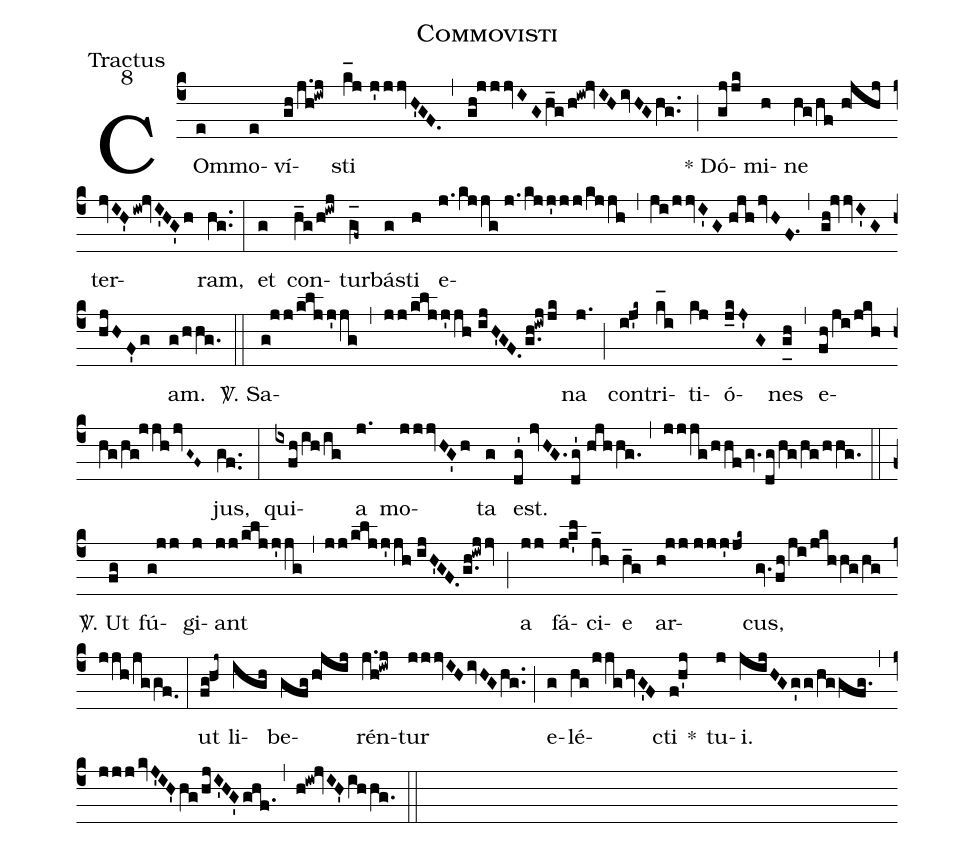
name:Commovisti;
office-part:Tractus;
mode:8;
%%
(c4) COm(e)mo(e)ví(gh/j.h!iwj)sti(k_[hl:1]j//j'jjvH'GF.) (,) (gh!jjjvIGh_g/h!iw!jvIHivHGhg..) (;) * Dó(gjjk)mi(h)ne(hg/hf//h!jhj) ter(jvIH'iw!jvI'HG'h)ram,(hg..) (:) et(g) con(h_g/h!iwj)tur(g_[oh:h]f~)bá(g)sti(h) e(j./kjjg//j./kj/!j'jj/kjjh)(,)(ji/jjvI'G//hjhjvHF.1)(,)(gh!jvvI'G//hjHF'g)am.(g/hhg.) (::)
<sp>V/</sp>. Sa(g!jj/kljj'jg)(,)(jj/kljj'jh//ijH'GF.g.h!iwjjk)na(j.) (;) con(ij'k~)tri(k_[hl:1]i)ti(kj)ó(j_kJ'//G)nes(g_[uh:l]h) (,) e(fh/ji/jkhhg/hg!jjhjvG~F~)jus,(gf..) (:) qui(ixfh/ih/ig)a(j.) mo(jjjvHG'h)ta(g) est.(dg'//jvHG.dg'//hjhhg.) (,) (jjjg/hhfgv.dg/hg/hg/hhg.) (::)
<sp>V/</sp>. Ut(fg) fú(g!jj)gi(j)ant(jj/kljj'jg) (,) (jj/kljj'jh//ijH'GF.g.h!iwjjv) (;) a(jj) fá(jk'l)ci(j_h)e(h_g) ar(h!jj//jjj'jk~)cus,(gv.fh/ji/jkhhg/hg/jjh/jggf.0) (:) ut(fg!hj~) li(igh)be(gfgh!jij)rén(j.h!iwj)tur(jjjvIHivHGhg..) (;) e(g)lé(hg/jjghvG'F)cti(f!h'j) *() tu(j)i.(jijHGg'g/hggfg.) (,) (jjjkvJ'IH'hg/hjI'HG'ghf.1) (,) (h!iw!jvIH'ihhg.) (::)
